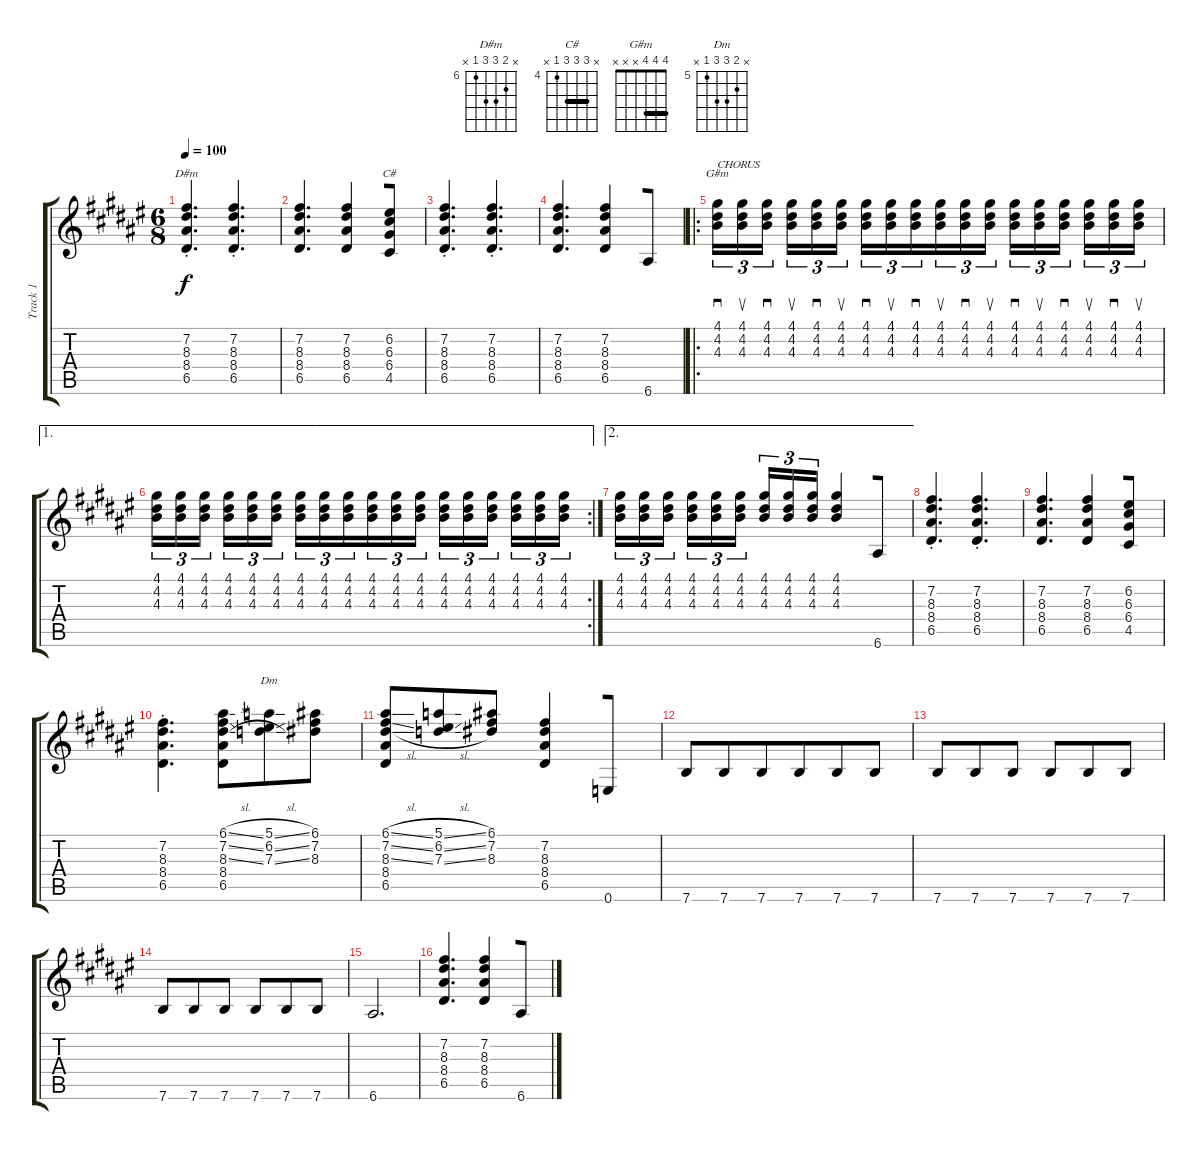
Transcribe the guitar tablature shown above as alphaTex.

\track ("Track 1" "Track 1") {instrument acousticguitarsteel}
\staff {score tabs}
\tuning (E4 B3 G3 D3 A2 E2) {hide}
\chord ("D#m" x 7 8 8 6 x) {firstfret 6}
\chord ("C#" x 6 6 6 4 x) {firstfret 4 barre 6}
\chord ("G#m" 4 4 4 x x x) {barre 4}
\chord ("Dm" x 6 7 7 5 x) {firstfret 5}
\ts (6 8)
\tempo 100
\clef g2
\ks f#
(7.2 8.3 8.4 6.5{st}).4{d ch "D#m" dy f beam merge} (7.2 8.3 8.4 6.5{st}).4{d} |
(7.2 8.3 8.4 6.5).4{d beam merge} (7.2 8.3 8.4 6.5).4{beam merge} (6.2 6.3 6.4 4.5).8{ch "C#"} |
(7.2 8.3 8.4 6.5{st}).4{d beam merge} (7.2 8.3 8.4 6.5{st}).4{d} |
(7.2 8.3 8.4 6.5).4{d beam merge} (7.2 8.3 8.4 6.5).4{beam merge} 6.6.8 |
\ro
(4.1 4.2 4.3).16{sd tu (3 2) ch "G#m" txt "CHORUS" beam merge} (4.1 4.2 4.3).16{su tu (3 2) beam merge} (4.1 4.2 4.3).16{sd tu (3 2) beam splitsecondary} (4.1 4.2 4.3).16{su tu (3 2) beam merge} (4.1 4.2 4.3).16{sd tu (3 2) beam merge} (4.1 4.2 4.3).16{su tu (3 2) beam splitsecondary} (4.1 4.2 4.3).16{sd tu (3 2) beam merge} (4.1 4.2 4.3).16{su tu (3 2) beam merge} (4.1 4.2 4.3).16{sd tu (3 2) beam merge} (4.1 4.2 4.3).16{su tu (3 2) beam merge} (4.1 4.2 4.3).16{sd tu (3 2) beam merge} (4.1 4.2 4.3).16{su tu (3 2) beam splitsecondary} (4.1 4.2 4.3).16{sd tu (3 2) beam merge} (4.1 4.2 4.3).16{su tu (3 2) beam merge} (4.1 4.2 4.3).16{sd tu (3 2) beam splitsecondary} (4.1 4.2 4.3).16{su tu (3 2) beam merge} (4.1 4.2 4.3).16{sd tu (3 2) beam merge} (4.1 4.2 4.3).16{su tu (3 2)} |
\ae 1
\rc 2
(4.1 4.2 4.3).16{tu (3 2) beam merge} (4.1 4.2 4.3).16{tu (3 2) beam merge} (4.1 4.2 4.3).16{tu (3 2) beam splitsecondary} (4.1 4.2 4.3).16{tu (3 2) beam merge} (4.1 4.2 4.3).16{tu (3 2) beam merge} (4.1 4.2 4.3).16{tu (3 2) beam splitsecondary} (4.1 4.2 4.3).16{tu (3 2) beam merge} (4.1 4.2 4.3).16{tu (3 2) beam merge} (4.1 4.2 4.3).16{tu (3 2) beam merge} (4.1 4.2 4.3).16{tu (3 2) beam merge} (4.1 4.2 4.3).16{tu (3 2) beam merge} (4.1 4.2 4.3).16{tu (3 2) beam splitsecondary} (4.1 4.2 4.3).16{tu (3 2) beam merge} (4.1 4.2 4.3).16{tu (3 2) beam merge} (4.1 4.2 4.3).16{tu (3 2) beam splitsecondary} (4.1 4.2 4.3).16{tu (3 2) beam merge} (4.1 4.2 4.3).16{tu (3 2) beam merge} (4.1 4.2 4.3).16{tu (3 2)} |
\ae 2
(4.1 4.2 4.3).16{tu (3 2) beam merge} (4.1 4.2 4.3).16{tu (3 2) beam merge} (4.1 4.2 4.3).16{tu (3 2) beam splitsecondary} (4.1 4.2 4.3).16{tu (3 2) beam merge} (4.1 4.2 4.3).16{tu (3 2) beam merge} (4.1 4.2 4.3).16{tu (3 2) beam splitsecondary} (4.1 4.2 4.3).16{tu (3 2) beam merge} (4.1 4.2 4.3).16{tu (3 2) beam merge} (4.1 4.2 4.3).16{tu (3 2) beam merge} (4.1 4.2 4.3).4{beam merge} 6.6.8 |
(7.2 8.3 8.4 6.5{st}).4{d beam merge} (7.2 8.3 8.4 6.5{st}).4{d} |
(7.2 8.3 8.4 6.5).4{d beam merge} (7.2 8.3 8.4 6.5).4{beam merge} (6.2 6.3 6.4 4.5).8 |
(7.2 8.3 8.4 6.5{st}).4{d beam merge} (6.1{sl} 7.2{sl} 8.3{sl} 8.4 6.5).8{beam merge} (5.1{sl} 6.2{sl} 7.3{sl}).8{ch "Dm" beam merge} (6.1 7.2 8.3).8 |
(6.1{sl} 7.2{sl} 8.3{sl} 8.4 6.5).8{beam merge} (5.1{sl} 6.2{sl} 7.3{sl}).8{beam merge} (6.1 7.2 8.3).8{beam merge} (7.2 8.3 8.4 6.5).4{beam merge} 0.6.8 |
7.6.8 7.6.8{beam merge} 7.6.8{beam merge} 7.6.8{beam merge} 7.6.8 7.6.8 |
7.6.8{beam merge} 7.6.8{beam merge} 7.6.8 7.6.8 7.6.8{beam merge} 7.6.8 |
7.6.8 7.6.8 7.6.8 7.6.8{beam merge} 7.6.8 7.6.8 |
6.6.2{d} |
(7.2 8.3 8.4 6.5).4{d beam merge} (7.2 8.3 8.4 6.5).4{beam merge} 6.6.8
